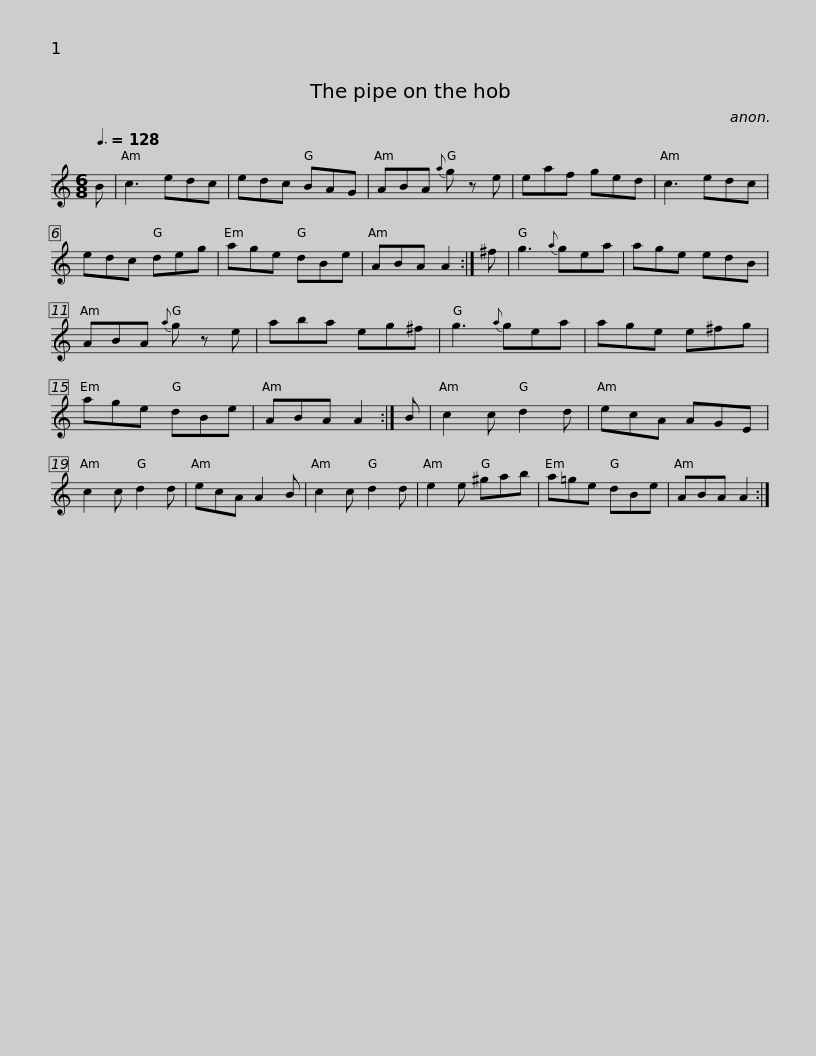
X:1
L:1/8
Q:3/8=128
M:6/8
I:linebreak $
K:C
V:1 treble
V:1
 B | c3 edc | edc BAG | ABA{a} g z e | eaf ged | %5
 c3 edc | edc deg | age dBe |$ ABA A2 :| ^f | %10
 g3{a} gea | age edB | ABA{a} g z e | aba eg^f | g3{a} gea | %15
 age e^fg |$ age dBe | ABA A2 :| B | c2 c d2 d | %20
 ecA AGE | c2 c d2 d | ecA A2 B | c2 c d2 d | e2 e ^gab |$ %25
 a=ge dBe | ABA A2 :| %27
